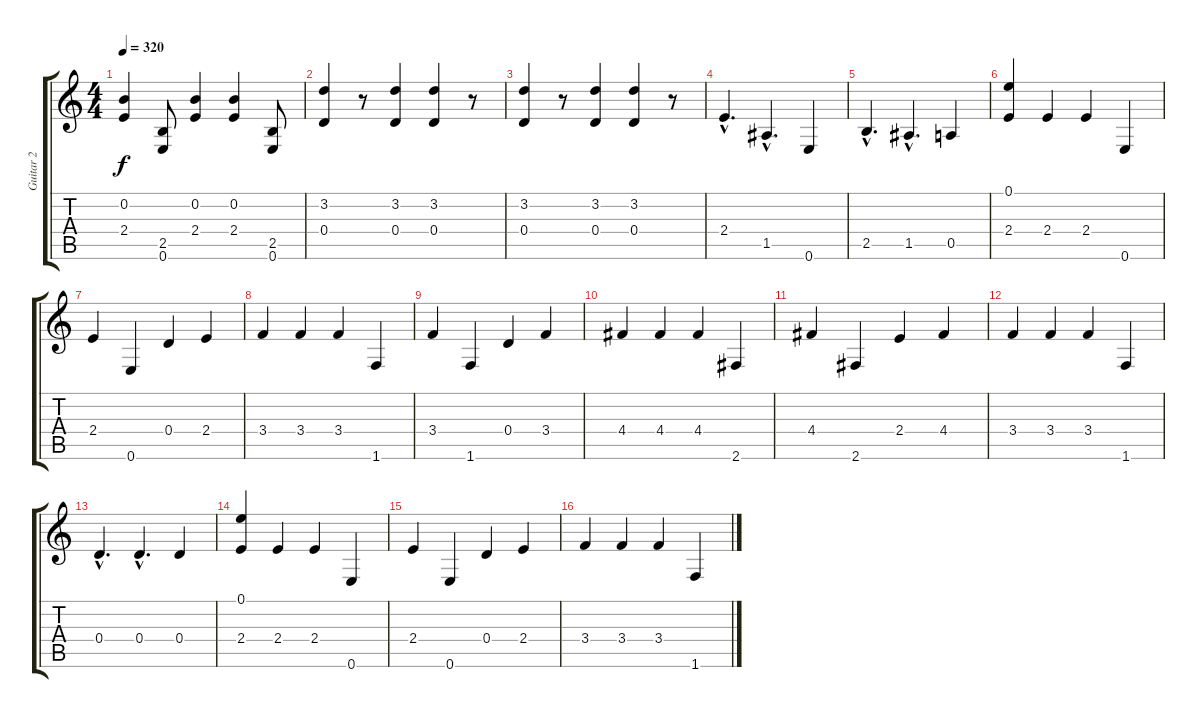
\track ("Guitar 2" "Guitar 2") {instrument distortionguitar}
\staff {score tabs}
\tuning (E4 B3 G3 D3 A2 E2) {hide}
\ts (4 4)
\tempo 320
\clef g2
\ks c
(0.2 2.4).4{dy f} (2.5 0.6).8 (0.2 2.4).4 (0.2 2.4).4 (2.5 0.6).8 |
(3.2 0.4).4{balance 10} r.8 (3.2 0.4).4 (3.2 0.4).4 r.8 |
(3.2 0.4).4 r.8 (3.2 0.4).4 (3.2 0.4).4 r.8 |
2.4{hac}.4{d balance 6} 1.5{hac}.4{d} 0.6.4 |
2.5{hac}.4{d} 1.5{hac}.4{d} 0.5.4 |
(0.1 2.4).4{balance 8} 2.4.4 2.4.4 0.6.4 |
2.4.4 0.6.4 0.4.4 2.4.4 |
3.4.4 3.4.4 3.4.4 1.6.4 |
3.4.4 1.6.4 0.4.4 3.4.4 |
4.4.4 4.4.4 4.4.4 2.6.4 |
4.4.4 2.6.4 2.4.4 4.4.4 |
3.4.4 3.4.4 3.4.4 1.6.4 |
0.4{hac}.4{d} 0.4{hac}.4{d} 0.4.4 |
(0.1 2.4).4 2.4.4 2.4.4 0.6.4 |
2.4.4 0.6.4 0.4.4 2.4.4 |
3.4.4 3.4.4 3.4.4 1.6.4
